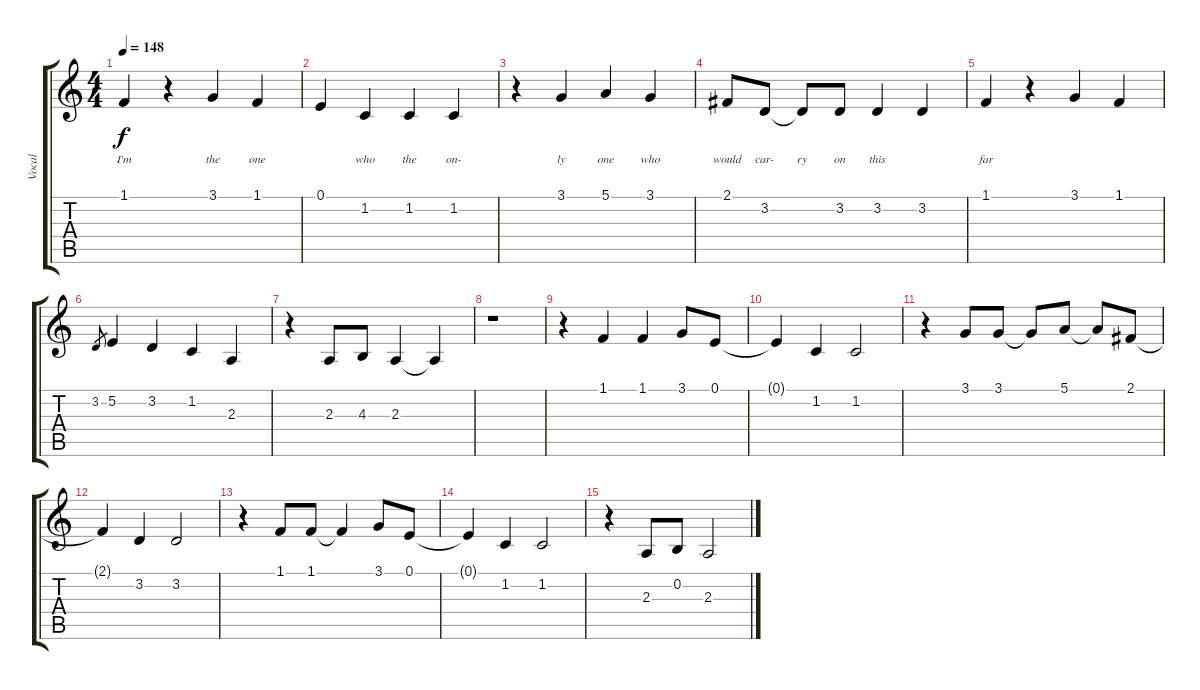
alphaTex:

\track ("Vocal" "Vocal") {instrument harmonica}
\staff {score tabs}
\tuning (E4 B3 G3 D3 A2 E2) {hide}
\ts (4 4)
\tempo 148
\clef g2
\ks c
1.1.4{lyrics (0 "") lyrics (1 "I'm") lyrics (2 "") lyrics (3 "") lyrics (4 "") dy f} r.4 3.1.4{lyrics (0 "") lyrics (1 "the") lyrics (2 "") lyrics (3 "") lyrics (4 "")} 1.1.4{lyrics (0 "") lyrics (1 "one") lyrics (2 "") lyrics (3 "") lyrics (4 "")} |
0.1.4{lyrics (0 "") lyrics (1 "") lyrics (2 "") lyrics (3 "") lyrics (4 "")} 1.2.4{lyrics (0 "") lyrics (1 "who") lyrics (2 "") lyrics (3 "") lyrics (4 "")} 1.2.4{lyrics (0 "") lyrics (1 "the") lyrics (2 "") lyrics (3 "") lyrics (4 "")} 1.2.4{lyrics (0 "") lyrics (1 "on-") lyrics (2 "") lyrics (3 "") lyrics (4 "")} |
r.4 3.1.4{lyrics (0 "") lyrics (1 "ly") lyrics (2 "") lyrics (3 "") lyrics (4 "")} 5.1.4{lyrics (0 "") lyrics (1 "one") lyrics (2 "") lyrics (3 "") lyrics (4 "")} 3.1.4{lyrics (0 "") lyrics (1 "who") lyrics (2 "") lyrics (3 "") lyrics (4 "")} |
2.1.8{lyrics (0 "") lyrics (1 "would") lyrics (2 "") lyrics (3 "") lyrics (4 "")} 3.2.8{lyrics (0 "") lyrics (1 "car-") lyrics (2 "") lyrics (3 "") lyrics (4 "")} 3.2{t}.8{lyrics (0 "") lyrics (1 "ry") lyrics (2 "") lyrics (3 "") lyrics (4 "")} 3.2.8{lyrics (0 "") lyrics (1 "on") lyrics (2 "") lyrics (3 "") lyrics (4 "")} 3.2.4{lyrics (0 "") lyrics (1 "this") lyrics (2 "") lyrics (3 "") lyrics (4 "")} 3.2.4{lyrics (0 "") lyrics (1 "") lyrics (2 "") lyrics (3 "") lyrics (4 "")} |
1.1.4{lyrics (0 "") lyrics (1 "far") lyrics (2 "") lyrics (3 "") lyrics (4 "")} r.4 3.1.4 1.1.4 |
3.2.8{gr} 5.2.4 3.2.4 1.2.4 2.3.4 |
r.4 2.3.8 4.3.8 2.3.4 2.3{t}.4 |
r.1 |
r.4 1.1.4 1.1.4 3.1.8 0.1.8 |
0.1{t}.4 1.2.4 1.2.2 |
r.4 3.1.8 3.1.8 3.1{t}.8 5.1.8 5.1{t}.8 2.1.8 |
2.1{t}.4 3.2.4 3.2.2 |
r.4 1.1.8 1.1.8 1.1{t}.4 3.1.8 0.1.8 |
0.1{t}.4 1.2.4 1.2.2 |
r.4 2.3.8 0.2.8 2.3.2
